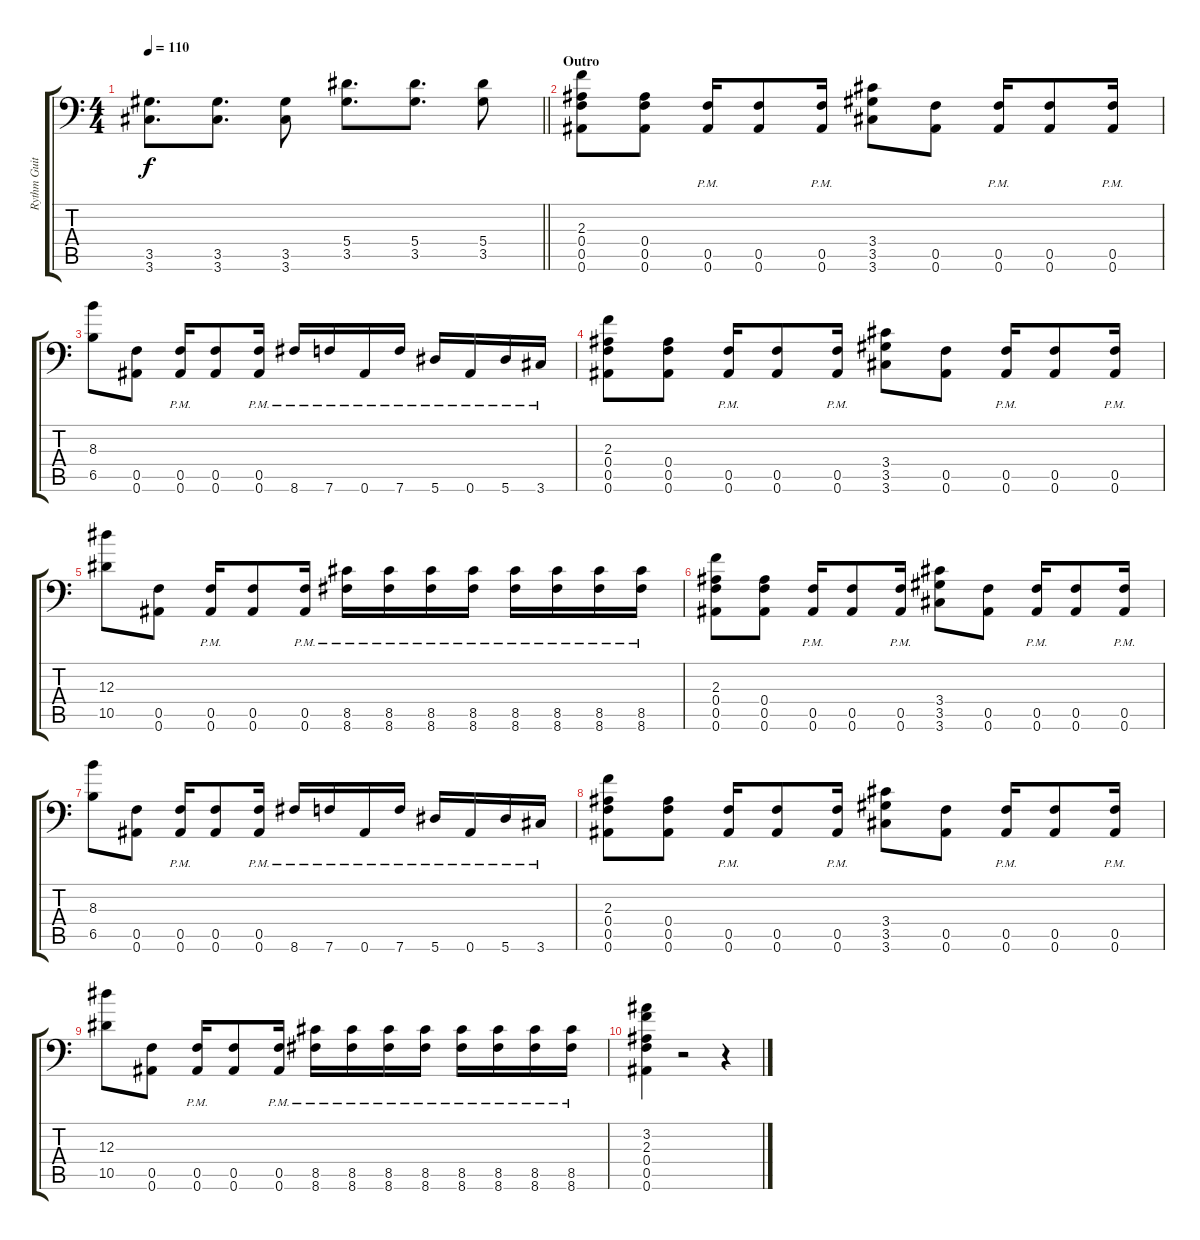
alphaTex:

\track ("Rythm Guitar 2" "Rythm Guit") {instrument distortionguitar}
\staff {score tabs}
\tuning (C4 G3 Eb3 Bb2 F2 Bb1) {hide}
\ts (4 4)
\tempo 110
\clef f4
\barLineRight lightlight
\ks c
(3.5 3.6).8{d dy f} (3.5 3.6).8{d} (3.5 3.6).8 (5.4 3.5).8{d} (5.4 3.5).8{d} (5.4 3.5).8 |
\section ("" "Outro")
(2.3 0.4 0.5 0.6).8 (0.4 0.5 0.6).8 (0.5{pm} 0.6{pm}).16 (0.5 0.6).8 (0.5{pm} 0.6{pm}).16 (3.4 3.5 3.6).8 (0.5 0.6).8 (0.5{pm} 0.6{pm}).16 (0.5 0.6).8 (0.5{pm} 0.6{pm}).16 |
(8.3 6.5).8 (0.5 0.6).8 (0.5{pm} 0.6{pm}).16 (0.5 0.6).8 (0.5{pm} 0.6{pm}).16 8.6{pm}.16 7.6{pm}.16 0.6{pm}.16 7.6{pm}.16 5.6{pm}.16 0.6{pm}.16 5.6{pm}.16 3.6{pm}.16 |
(2.3 0.4 0.5 0.6).8 (0.4 0.5 0.6).8 (0.5{pm} 0.6{pm}).16 (0.5 0.6).8 (0.5{pm} 0.6{pm}).16 (3.4 3.5 3.6).8 (0.5 0.6).8 (0.5{pm} 0.6{pm}).16 (0.5 0.6).8 (0.5{pm} 0.6{pm}).16 |
(12.3 10.5).8 (0.5 0.6).8 (0.5{pm} 0.6{pm}).16 (0.5 0.6).8 (0.5{pm} 0.6{pm}).16 (8.5{pm} 8.6{pm}).16 (8.5{pm} 8.6{pm}).16 (8.5{pm} 8.6{pm}).16 (8.5{pm} 8.6{pm}).16 (8.5{pm} 8.6{pm}).16 (8.5{pm} 8.6{pm}).16 (8.5{pm} 8.6{pm}).16 (8.5{pm} 8.6{pm}).16 |
(2.3 0.4 0.5 0.6).8 (0.4 0.5 0.6).8 (0.5{pm} 0.6{pm}).16 (0.5 0.6).8 (0.5{pm} 0.6{pm}).16 (3.4 3.5 3.6).8 (0.5 0.6).8 (0.5{pm} 0.6{pm}).16 (0.5 0.6).8 (0.5{pm} 0.6{pm}).16 |
(8.3 6.5).8 (0.5 0.6).8 (0.5{pm} 0.6{pm}).16 (0.5 0.6).8 (0.5{pm} 0.6{pm}).16 8.6{pm}.16 7.6{pm}.16 0.6{pm}.16 7.6{pm}.16 5.6{pm}.16 0.6{pm}.16 5.6{pm}.16 3.6{pm}.16 |
(2.3 0.4 0.5 0.6).8 (0.4 0.5 0.6).8 (0.5{pm} 0.6{pm}).16 (0.5 0.6).8 (0.5{pm} 0.6{pm}).16 (3.4 3.5 3.6).8 (0.5 0.6).8 (0.5{pm} 0.6{pm}).16 (0.5 0.6).8 (0.5{pm} 0.6{pm}).16 |
(12.3 10.5).8 (0.5 0.6).8 (0.5{pm} 0.6{pm}).16 (0.5 0.6).8 (0.5{pm} 0.6{pm}).16 (8.5{pm} 8.6{pm}).16 (8.5{pm} 8.6{pm}).16 (8.5{pm} 8.6{pm}).16 (8.5{pm} 8.6{pm}).16 (8.5{pm} 8.6{pm}).16 (8.5{pm} 8.6{pm}).16 (8.5{pm} 8.6{pm}).16 (8.5{pm} 8.6{pm}).16 |
(3.2 2.3 0.4 0.5 0.6).4 r.2 r.4
